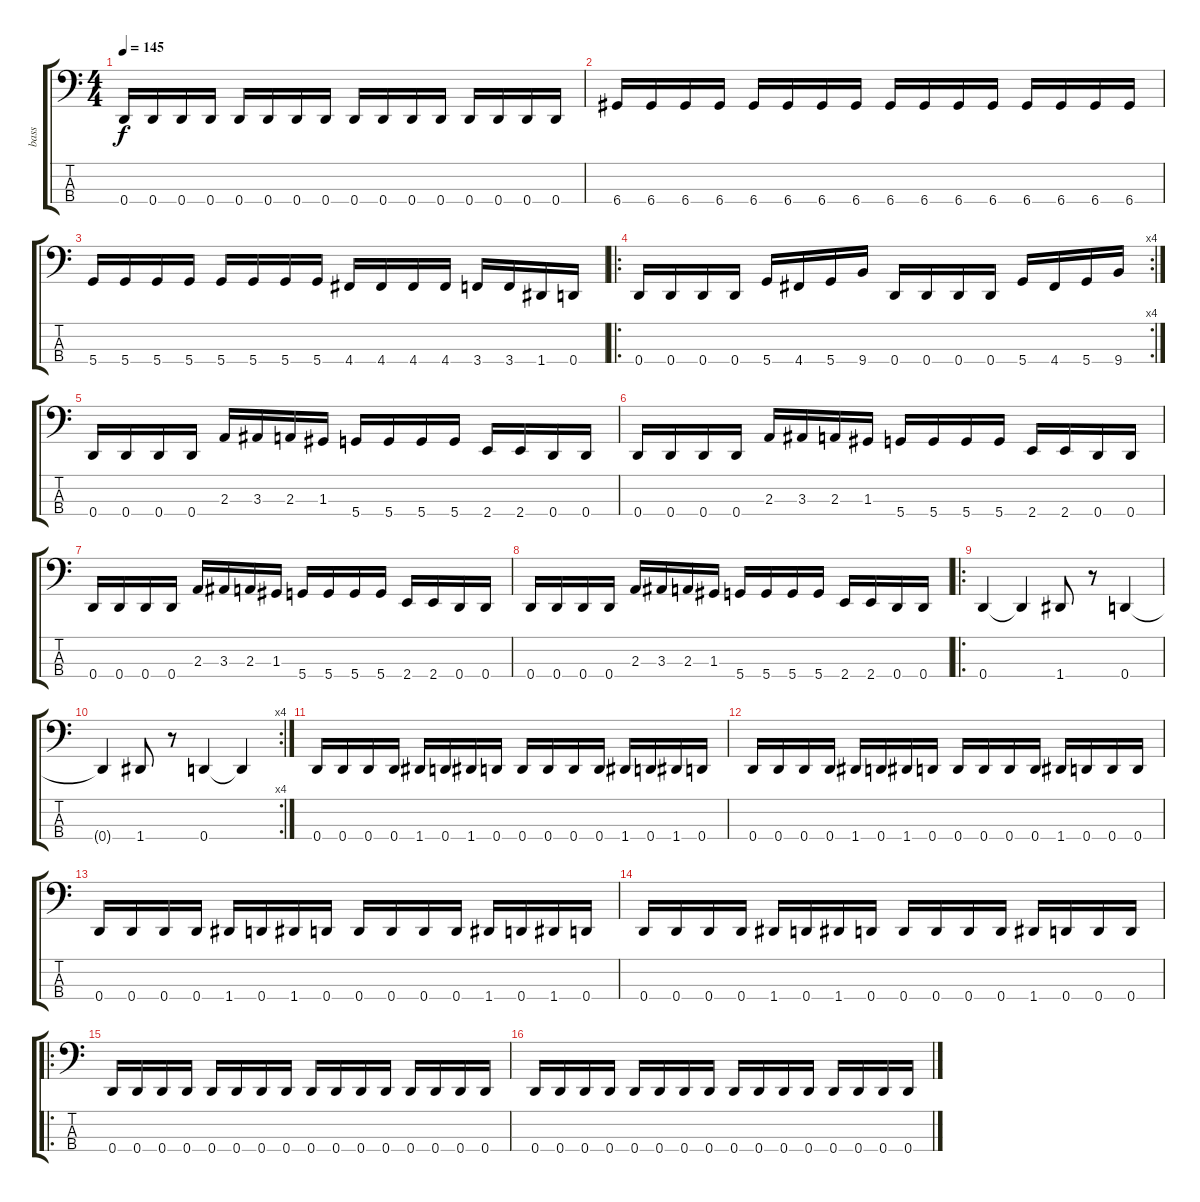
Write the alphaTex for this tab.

\track ("bass" "bass") {instrument electricbasspick}
\staff {score tabs}
\tuning (F2 C2 G1 D1) {hide}
\ts (4 4)
\tempo 145
\clef f4
\ks c
0.4.16{dy f} 0.4.16 0.4.16 0.4.16 0.4.16 0.4.16 0.4.16 0.4.16 0.4.16 0.4.16 0.4.16 0.4.16 0.4.16 0.4.16 0.4.16 0.4.16 |
6.4.16 6.4.16 6.4.16 6.4.16 6.4.16 6.4.16 6.4.16 6.4.16 6.4.16 6.4.16 6.4.16 6.4.16 6.4.16 6.4.16 6.4.16 6.4.16 |
5.4.16 5.4.16 5.4.16 5.4.16 5.4.16 5.4.16 5.4.16 5.4.16 4.4.16 4.4.16 4.4.16 4.4.16 3.4.16 3.4.16 1.4.16 0.4.16 |
\ro
\rc 4
0.4.16 0.4.16 0.4.16 0.4.16 5.4.16 4.4.16 5.4.16 9.4.16 0.4.16 0.4.16 0.4.16 0.4.16 5.4.16 4.4.16 5.4.16 9.4.16 |
0.4.16 0.4.16 0.4.16 0.4.16 2.3.16 3.3.16 2.3.16 1.3.16 5.4.16 5.4.16 5.4.16 5.4.16 2.4.16 2.4.16 0.4.16 0.4.16 |
0.4.16 0.4.16 0.4.16 0.4.16 2.3.16 3.3.16 2.3.16 1.3.16 5.4.16 5.4.16 5.4.16 5.4.16 2.4.16 2.4.16 0.4.16 0.4.16 |
0.4.16 0.4.16 0.4.16 0.4.16 2.3.16 3.3.16 2.3.16 1.3.16 5.4.16 5.4.16 5.4.16 5.4.16 2.4.16 2.4.16 0.4.16 0.4.16 |
0.4.16 0.4.16 0.4.16 0.4.16 2.3.16 3.3.16 2.3.16 1.3.16 5.4.16 5.4.16 5.4.16 5.4.16 2.4.16 2.4.16 0.4.16 0.4.16 |
\ro
0.4.4 0.4{t}.4 1.4.8 r.8 0.4.4 |
\rc 4
0.4{t}.4 1.4.8 r.8 0.4.4 0.4{t}.4 |
0.4.16 0.4.16 0.4.16 0.4.16 1.4.16 0.4.16 1.4.16 0.4.16 0.4.16 0.4.16 0.4.16 0.4.16 1.4.16 0.4.16 1.4.16 0.4.16 |
0.4.16 0.4.16 0.4.16 0.4.16 1.4.16 0.4.16 1.4.16 0.4.16 0.4.16 0.4.16 0.4.16 0.4.16 1.4.16 0.4.16 0.4.16 0.4.16 |
0.4.16 0.4.16 0.4.16 0.4.16 1.4.16 0.4.16 1.4.16 0.4.16 0.4.16 0.4.16 0.4.16 0.4.16 1.4.16 0.4.16 1.4.16 0.4.16 |
0.4.16 0.4.16 0.4.16 0.4.16 1.4.16 0.4.16 1.4.16 0.4.16 0.4.16 0.4.16 0.4.16 0.4.16 1.4.16 0.4.16 0.4.16 0.4.16 |
\ro
0.4.16 0.4.16 0.4.16 0.4.16 0.4.16 0.4.16 0.4.16 0.4.16 0.4.16 0.4.16 0.4.16 0.4.16 0.4.16 0.4.16 0.4.16 0.4.16 |
0.4.16 0.4.16 0.4.16 0.4.16 0.4.16 0.4.16 0.4.16 0.4.16 0.4.16 0.4.16 0.4.16 0.4.16 0.4.16 0.4.16 0.4.16 0.4.16
